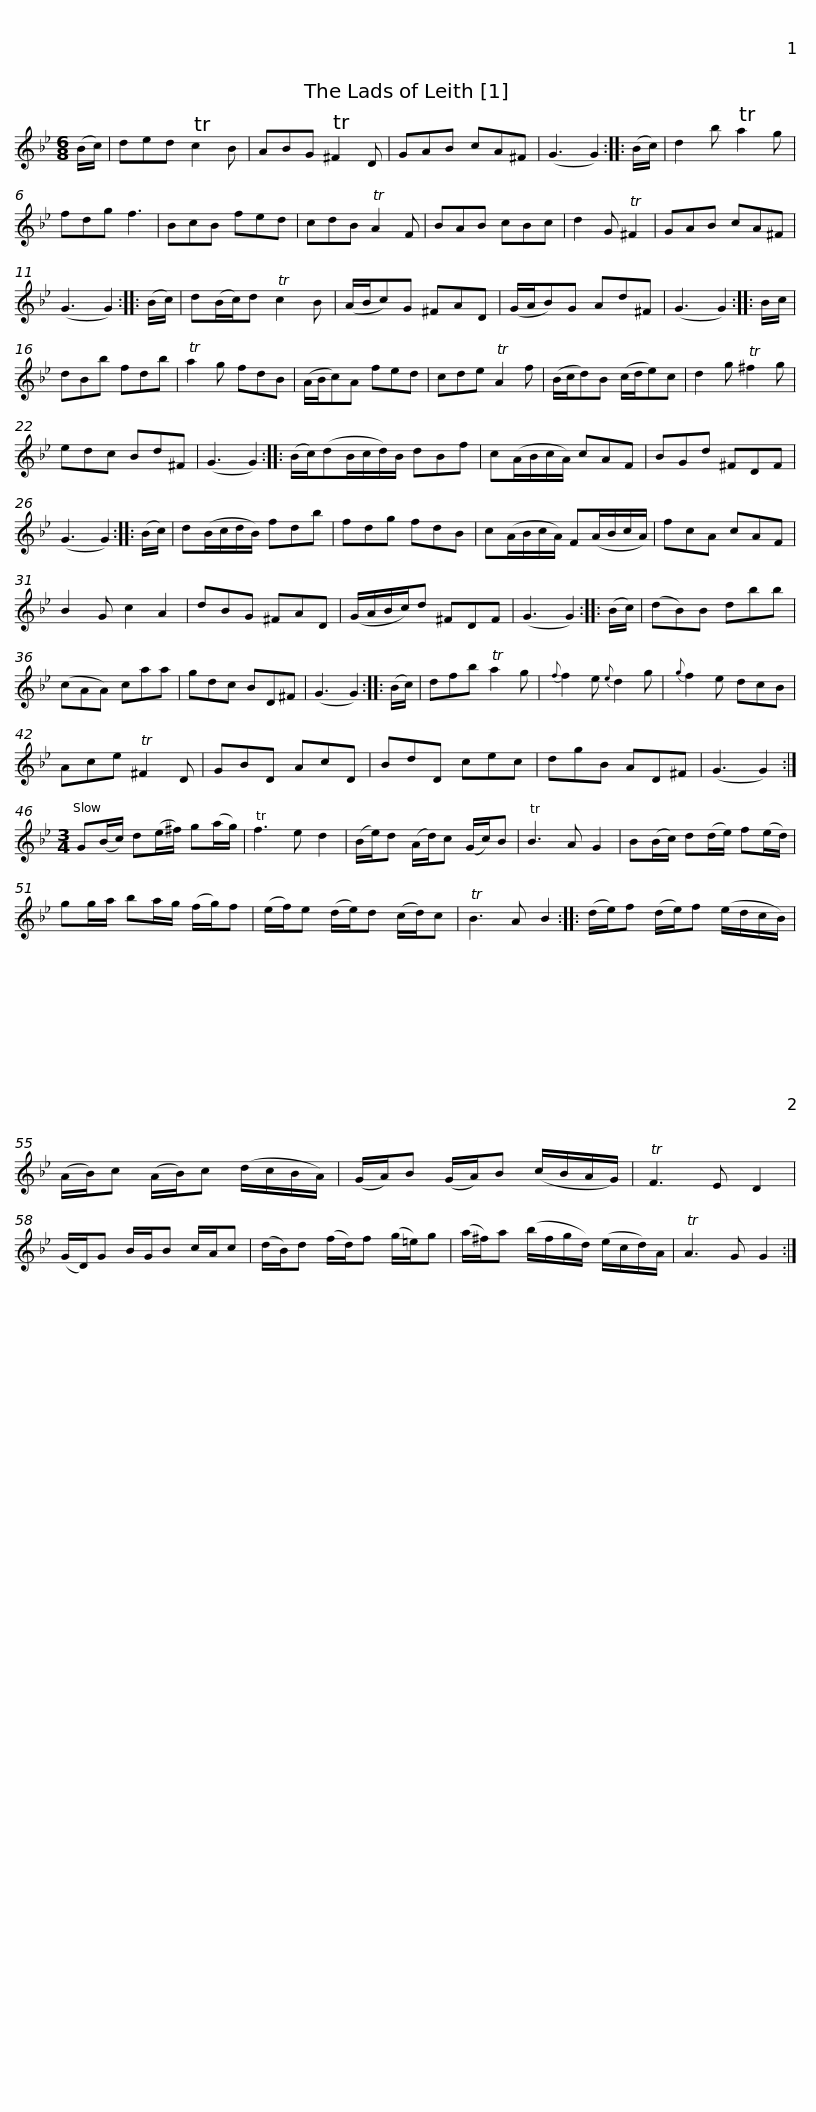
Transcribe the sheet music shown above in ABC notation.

X:1
L:1/8
M:6/8
I:linebreak $
K:Gmin
V:1 treble
V:1
 (B/c/) | ded Tc2 B | ABG T^F2 D | GAB cA^F | (G3 G2) :: %5
 (B/c/) | d2 b Ta2 g | fdg f3 | BcB fed |$ cdB TA2 F | %10
 BAB cBc | d2 G T^F2 | GAB cA^F | (G3 G2) :: (B/c/) | %15
 d(B/c/)d Tc2 B | (A/B/c)G ^FAD |$ (G/A/B)G Ad^F | (G3 G2) :: B/c/ | %20
 dBb fdb | Ta2 g fdB | (A/B/c)A fed | cde TA2 f | (B/c/d)B (c/d/e)c |$ %25
 d2 g T^f2 g | edc Bd^F | (G3 G2) :: (B/c/)(dB/c/d/)B/ dBf | c(A/B/c/A/) cAF | %30
 BGd ^FDF | (G3 G2) ::$ (B/c/) | d(B/c/d/B/) fdb | fdg fdB | %35
 c(A/B/c/A/) F(A/B/c/A/) | fcA cAF | B2 G c2 A2 | dBG ^FAD |$ (G/A/B/c/)d ^FDF | %40
 (G3 G2) :: (B/c/) | (dB)B dbb | (cAA) caa | gdc BD^F | %45
 (G3 G2) :: (B/c/) |$ dfb Ta2 g |{f} f2 e{e} d2 g |{g} f2 e dcB | %50
 Ace T^F2 D | GBD AcD | BdD cec | dgB AD^F |$ (G3 G2) :| %55
[M:3/4] G(B/c/) d(e/^f/) g(a/g/) | Tf3 e d2 | (B/e/)d (A/d/)c (G/c/)B | TB3 A G2 | B(B/c/) d(d/e/) f(e/d/) |$ %60
 gg/a/ ba/g/ (f/g/)f | (e/f/)e (d/e/)d (c/d/)c | TB3 A B2 :: (d/e/)f (d/e/)f (e/d/c/B/) | (A/B/)c (A/B/)c (d/c/B/A/) |$ %65
 (G/A/)B (G/A/)B (c/B/A/G/) | TF3 E D2 | (G/D/)G B/G/B c/A/c | (d/B/)d (f/d/)f (g/=e/)g | (a/^f/)a (b/f/g/d/) (e/c/d/)A/ |$ %70
 TA3 G G2 :| %71
